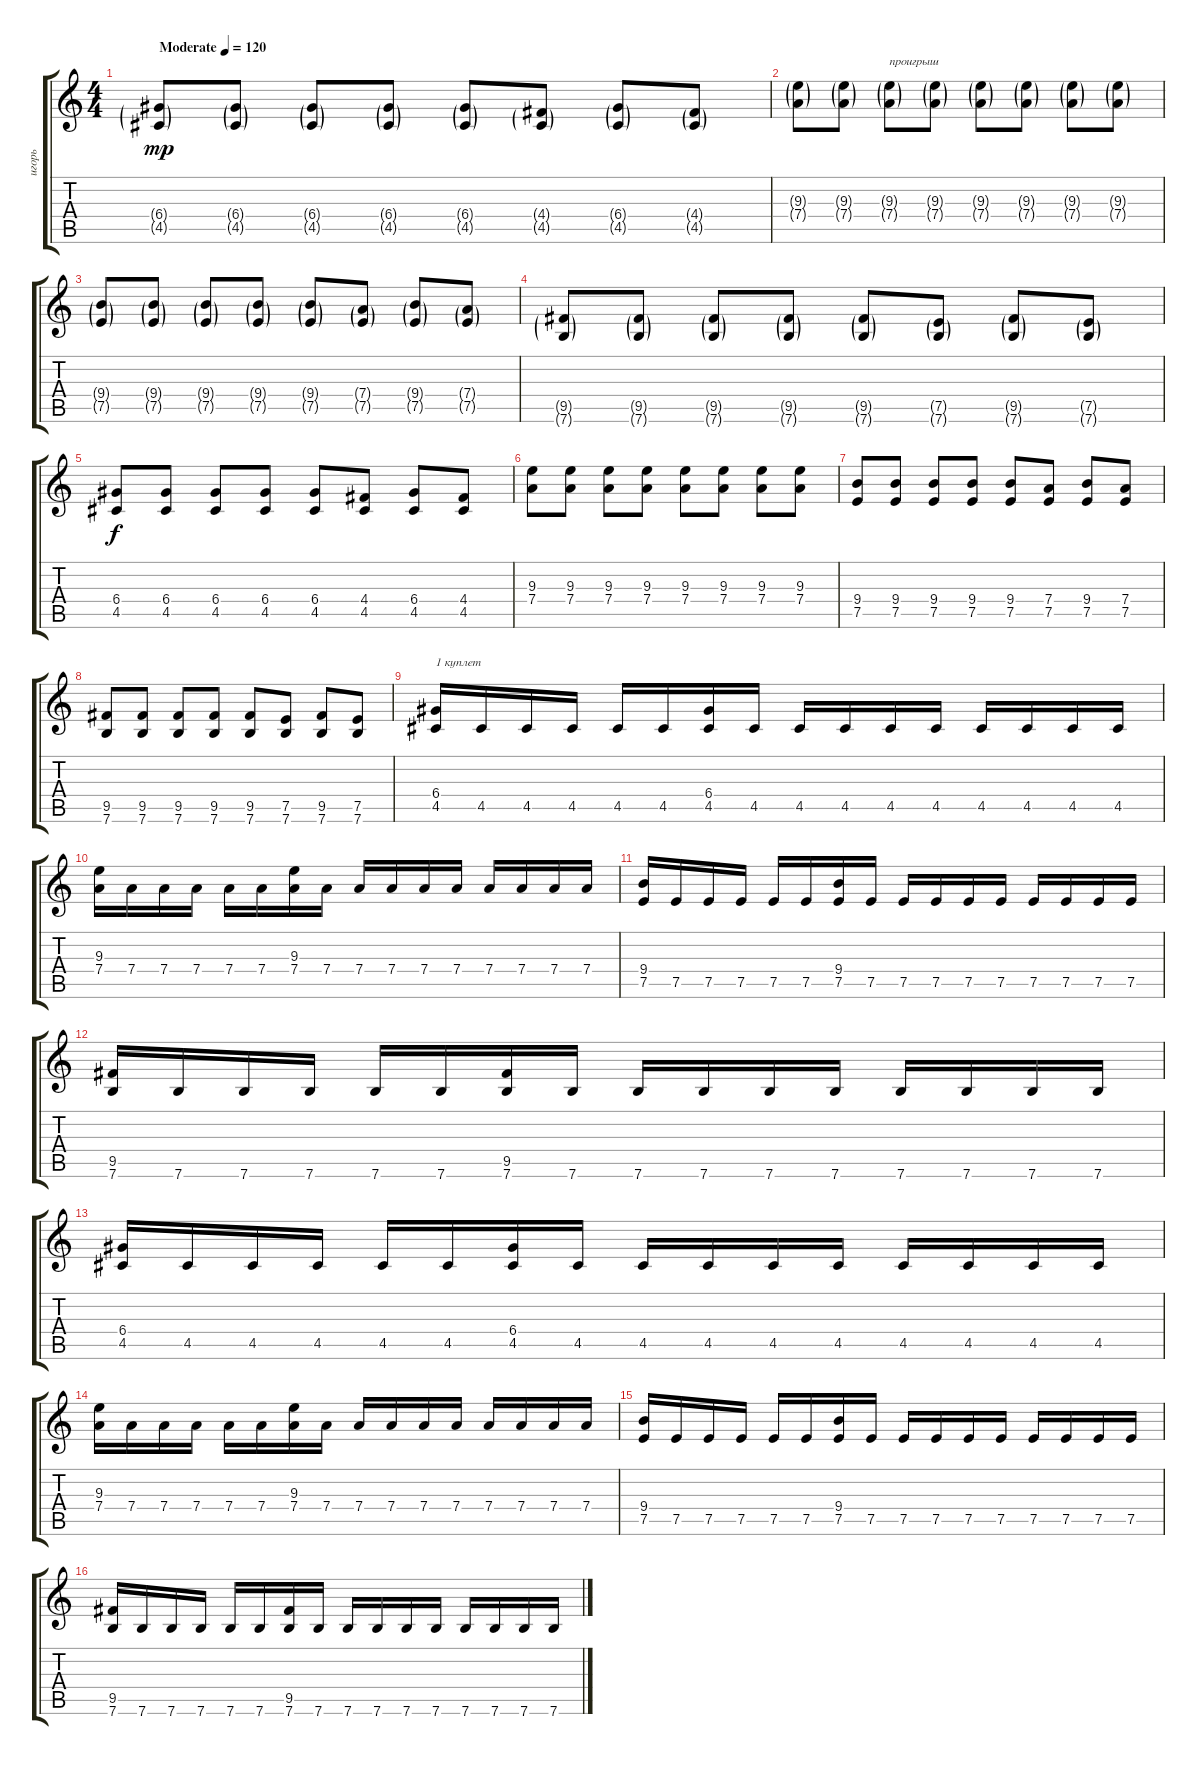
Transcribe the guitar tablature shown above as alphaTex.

\track ("игорь" "игорь") {instrument distortionguitar}
\staff {score tabs}
\tuning (E4 B3 G3 D3 A2 E2) {hide}
\ts (4 4)
\tempo (120 "Moderate")
\clef g2
\ks c
(6.4{g} 4.5{g}).8{dy mp instrument distortionguitar} (6.4{g} 4.5{g}).8 (6.4{g} 4.5{g}).8 (6.4{g} 4.5{g}).8 (6.4{g} 4.5{g}).8 (4.4{g} 4.5{g}).8 (6.4{g} 4.5{g}).8 (4.4{g} 4.5{g}).8 |
(9.3{g} 7.4{g}).8 (9.3{g} 7.4{g}).8 (9.3{g} 7.4{g}).8{txt "проигрыш"} (9.3{g} 7.4{g}).8 (9.3{g} 7.4{g}).8 (9.3{g} 7.4{g}).8 (9.3{g} 7.4{g}).8 (9.3{g} 7.4{g}).8 |
(9.4{g} 7.5{g}).8 (9.4{g} 7.5{g}).8 (9.4{g} 7.5{g}).8 (9.4{g} 7.5{g}).8 (9.4{g} 7.5{g}).8 (7.4{g} 7.5{g}).8 (9.4{g} 7.5{g}).8 (7.4{g} 7.5{g}).8 |
(9.5{g} 7.6{g}).8 (9.5{g} 7.6{g}).8 (9.5{g} 7.6{g}).8 (9.5{g} 7.6{g}).8 (9.5{g} 7.6{g}).8 (7.5{g} 7.6{g}).8 (9.5{g} 7.6{g}).8 (7.5{g} 7.6{g}).8 |
(6.4 4.5).8{dy f} (6.4 4.5).8 (6.4 4.5).8 (6.4 4.5).8 (6.4 4.5).8 (4.4 4.5).8 (6.4 4.5).8 (4.4 4.5).8 |
(9.3 7.4).8 (9.3 7.4).8 (9.3 7.4).8 (9.3 7.4).8 (9.3 7.4).8 (9.3 7.4).8 (9.3 7.4).8 (9.3 7.4).8 |
(9.4 7.5).8 (9.4 7.5).8 (9.4 7.5).8 (9.4 7.5).8 (9.4 7.5).8 (7.4 7.5).8 (9.4 7.5).8 (7.4 7.5).8 |
(9.5 7.6).8 (9.5 7.6).8 (9.5 7.6).8 (9.5 7.6).8 (9.5 7.6).8 (7.5 7.6).8 (9.5 7.6).8 (7.5 7.6).8 |
(6.4 4.5).16{txt "1 куплет"} 4.5.16 4.5.16 4.5.16 4.5.16 4.5.16 (6.4 4.5).16 4.5.16 4.5.16 4.5.16 4.5.16 4.5.16 4.5.16 4.5.16 4.5.16 4.5.16 |
(9.3 7.4).16 7.4.16 7.4.16 7.4.16 7.4.16 7.4.16 (9.3 7.4).16 7.4.16 7.4.16 7.4.16 7.4.16 7.4.16 7.4.16 7.4.16 7.4.16 7.4.16 |
(9.4 7.5).16 7.5.16 7.5.16 7.5.16 7.5.16 7.5.16 (9.4 7.5).16 7.5.16 7.5.16 7.5.16 7.5.16 7.5.16 7.5.16 7.5.16 7.5.16 7.5.16 |
(9.5 7.6).16 7.6.16 7.6.16 7.6.16 7.6.16 7.6.16 (9.5 7.6).16 7.6.16 7.6.16 7.6.16 7.6.16 7.6.16 7.6.16 7.6.16 7.6.16 7.6.16 |
(6.4 4.5).16 4.5.16 4.5.16 4.5.16 4.5.16 4.5.16 (6.4 4.5).16 4.5.16 4.5.16 4.5.16 4.5.16 4.5.16 4.5.16 4.5.16 4.5.16 4.5.16 |
(9.3 7.4).16 7.4.16 7.4.16 7.4.16 7.4.16 7.4.16 (9.3 7.4).16 7.4.16 7.4.16 7.4.16 7.4.16 7.4.16 7.4.16 7.4.16 7.4.16 7.4.16 |
(9.4 7.5).16 7.5.16 7.5.16 7.5.16 7.5.16 7.5.16 (9.4 7.5).16 7.5.16 7.5.16 7.5.16 7.5.16 7.5.16 7.5.16 7.5.16 7.5.16 7.5.16 |
(9.5 7.6).16 7.6.16 7.6.16 7.6.16 7.6.16 7.6.16 (9.5 7.6).16 7.6.16 7.6.16 7.6.16 7.6.16 7.6.16 7.6.16 7.6.16 7.6.16 7.6.16
